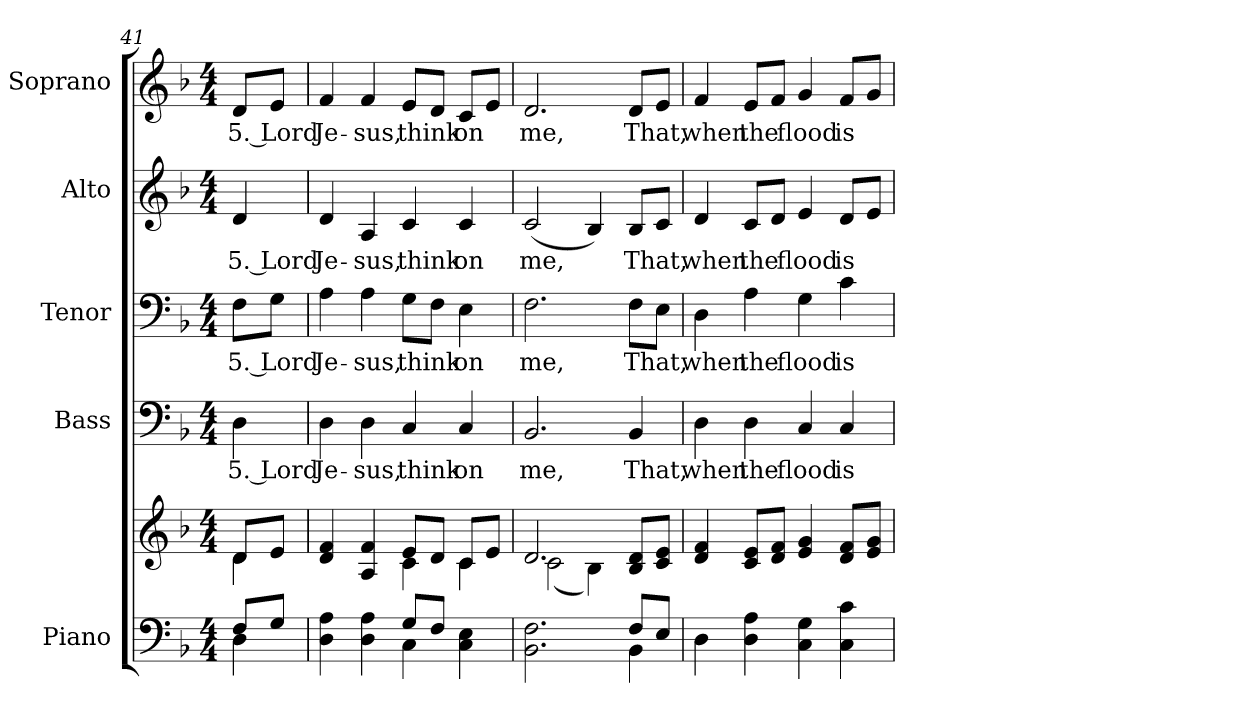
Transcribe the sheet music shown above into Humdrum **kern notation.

**kern	**kern	**kern	**text	**kern	**text	**kern	**text	**kern	**text
*part5	*part5	*part4	*part4	*part3	*part3	*part2	*part2	*part1	*part1
*staff6	*staff5	*staff4	*staff4	*staff3	*staff3	*staff2	*staff2	*staff1	*staff1
*I"Piano	*	*I"Bass	*	*I"Tenor	*	*I"Alto	*	*I"Soprano	*
*I'Pno.	*	*I'B.	*	*I'T.	*	*I'A.	*	*I'S.	*
!!LO:PB:g=z
*clefF4	*clefG2	*clefF4	*	*clefF4	*	*clefG2	*	*clefG2	*
*k[b-]	*k[b-]	*k[b-]	*	*k[b-]	*	*k[b-]	*	*k[b-]	*
*F:	*F:	*F:	*	*F:	*	*F:	*	*F:	*
*M4/4	*M4/4	*M4/4	*	*M4/4	*	*M4/4	*	*M4/4	*
=41	=41	=41	=41	=41	=41	=41	=41	=41	=41
*^	*^	*	*	*	*	*	*	*	*
!	!	!	!	!	!LO:LY:b:color=#000000	!	!	!	!	!	!
!	!	!	!	!	!	!	!LO:LY:b:color=#000000	!	!	!	!
!	!	!	!	!	!	!	!	!	!LO:LY:b:color=#000000	!	!
!	!	!	!	!	!	!	!	!	!	!	!LO:LY:b:color=#000000
8Fi/L	4Di\	8di/L	4di\	4Di\	5. Lord	8Fi\L	5. Lord	4di/	5. Lord	8di/L	5. Lord
8Gi/J	.	8ei/J	.	.	.	8Gi\J	.	.	.	8ei/J	.
=42	=42	=42	=42	=42	=42	=42	=42	=42	=42	=42	=42
!	!	!	!	!	!LO:LY:b:color=#000000	!	!	!	!	!	!
!	!	!	!	!	!	!	!LO:LY:b:color=#000000	!	!	!	!
!	!	!	!	!	!	!	!	!	!LO:LY:b:color=#000000	!	!
!	!	!	!	!	!	!	!	!	!	!	!LO:LY:b:color=#000000
4Di\ 4Ai	2ryy	4di/ 4fi	2ryy	4Di\	Je-	4Ai\	Je-	4di/	Je-	4fi/	Je-
!	!	!	!	!	!LO:LY:b:color=#000000	!	!	!	!	!	!
!	!	!	!	!	!	!	!LO:LY:b:color=#000000	!	!	!	!
!	!	!	!	!	!	!	!	!	!LO:LY:b:color=#000000	!	!
!	!	!	!	!	!	!	!	!	!	!	!LO:LY:b:color=#000000
4Di\ 4Ai	.	4Ai/ 4fi	.	4Di\	-sus,	4Ai\	-sus,	4Ai/	-sus,	4fi/	-sus,
!	!	!	!	!	!LO:LY:b:color=#000000	!	!	!	!	!	!
!	!	!	!	!	!	!	!LO:LY:b:color=#000000	!	!	!	!
!	!	!	!	!	!	!	!	!	!LO:LY:b:color=#000000	!	!
!	!	!	!	!	!	!	!	!	!	!	!LO:LY:b:color=#000000
8Gi/L	4Ci\	8ei/L	4ci\	4Ci/	think	8Gi\L	think	4ci/	think	8ei/L	think
8Fi/J	.	8di/J	.	.	.	8Fi\J	.	.	.	8di/J	.
!	!	!	!	!	!LO:LY:b:color=#000000	!	!	!	!	!	!
!	!	!	!	!	!	!	!LO:LY:b:color=#000000	!	!	!	!
!	!	!	!	!	!	!	!	!	!LO:LY:b:color=#000000	!	!
!	!	!	!	!	!	!	!	!	!	!	!LO:LY:b:color=#000000
4Ci\ 4Ei	4ryy	8ci/L	4ci\	4Ci/	on	4Ei\	on	4ci/	on	8ci/L	on
.	.	8ei/J	.	.	.	.	.	.	.	8ei/J	.
!!LO:PB:g=z
=43	=43	=43	=43	=43	=43	=43	=43	=43	=43	=43	=43
!	!	!	!	!	!LO:LY:b:color=#000000	!	!	!	!	!	!
!	!	!	!	!	!	!	!LO:LY:b:color=#000000	!	!	!	!
!	!	!	!	!	!	!	!	!	!LO:LY:b:color=#000000	!	!
!	!	!	!	!	!	!	!	!	!	!	!LO:LY:b:color=#000000
2.BB-i\ 2.Fi	2ryy	2.di/	(2ci\	2.BB-i/	me,	2.Fi\	me,	(2ci/	me,	2.di/	me,
.	4ryy	.	4B-i\)	.	.	.	.	4B-i/)	.	.	.
!	!	!	!	!	!LO:LY:b:color=#000000	!	!	!	!	!	!
!	!	!	!	!	!	!	!LO:LY:b:color=#000000	!	!	!	!
!	!	!	!	!	!	!	!	!	!LO:LY:b:color=#000000	!	!
!	!	!	!	!	!	!	!	!	!	!	!LO:LY:b:color=#000000
8Fi/L	4BB-i\	8B-i/ 8diL	4ryy	4BB-i/	That,	8Fi\L	That,	8B-i/L	That,	8di/L	That,
8Ei/J	.	8ci/ 8eiJ	.	.	.	8Ei\J	.	8ci/J	.	8ei/J	.
*v	*v	*	*	*	*	*	*	*	*	*	*
*	*v	*v	*	*	*	*	*	*	*	*
=44	=44	=44	=44	=44	=44	=44	=44	=44	=44
!	!	!	!LO:LY:b:color=#000000	!	!	!	!	!	!
!	!	!	!	!	!LO:LY:b:color=#000000	!	!	!	!
!	!	!	!	!	!	!	!LO:LY:b:color=#000000	!	!
!	!	!	!	!	!	!	!	!	!LO:LY:b:color=#000000
4Di\	4di/ 4fi	4Di\	when	4Di\	when	4di/	when	4fi/	when
!	!	!	!LO:LY:b:color=#000000	!	!	!	!	!	!
!	!	!	!	!	!LO:LY:b:color=#000000	!	!	!	!
!	!	!	!	!	!	!	!LO:LY:b:color=#000000	!	!
!	!	!	!	!	!	!	!	!	!LO:LY:b:color=#000000
4Di\ 4Ai	8ci/ 8eiL	4Di\	the	4Ai\	the	8ci/L	the	8ei/L	the
.	8di/ 8fiJ	.	.	.	.	8di/J	.	8fi/J	.
!	!	!	!LO:LY:b:color=#000000	!	!	!	!	!	!
!	!	!	!	!	!LO:LY:b:color=#000000	!	!	!	!
!	!	!	!	!	!	!	!LO:LY:b:color=#000000	!	!
!	!	!	!	!	!	!	!	!	!LO:LY:b:color=#000000
4Ci\ 4Gi	4ei/ 4gi	4Ci/	flood	4Gi\	flood	4ei/	flood	4gi/	flood
!	!	!	!LO:LY:b:color=#000000	!	!	!	!	!	!
!	!	!	!	!	!LO:LY:b:color=#000000	!	!	!	!
!	!	!	!	!	!	!	!LO:LY:b:color=#000000	!	!
!	!	!	!	!	!	!	!	!	!LO:LY:b:color=#000000
4Ci\ 4ci	8di/ 8fiL	4Ci/	is	4ci\	is	8di/L	is	8fi/L	is
.	8ei/ 8giJ	.	.	.	.	8ei/J	.	8gi/J	.
=	=	=	=	=	=	=	=	=	=
*-	*-	*-	*-	*-	*-	*-	*-	*-	*-
